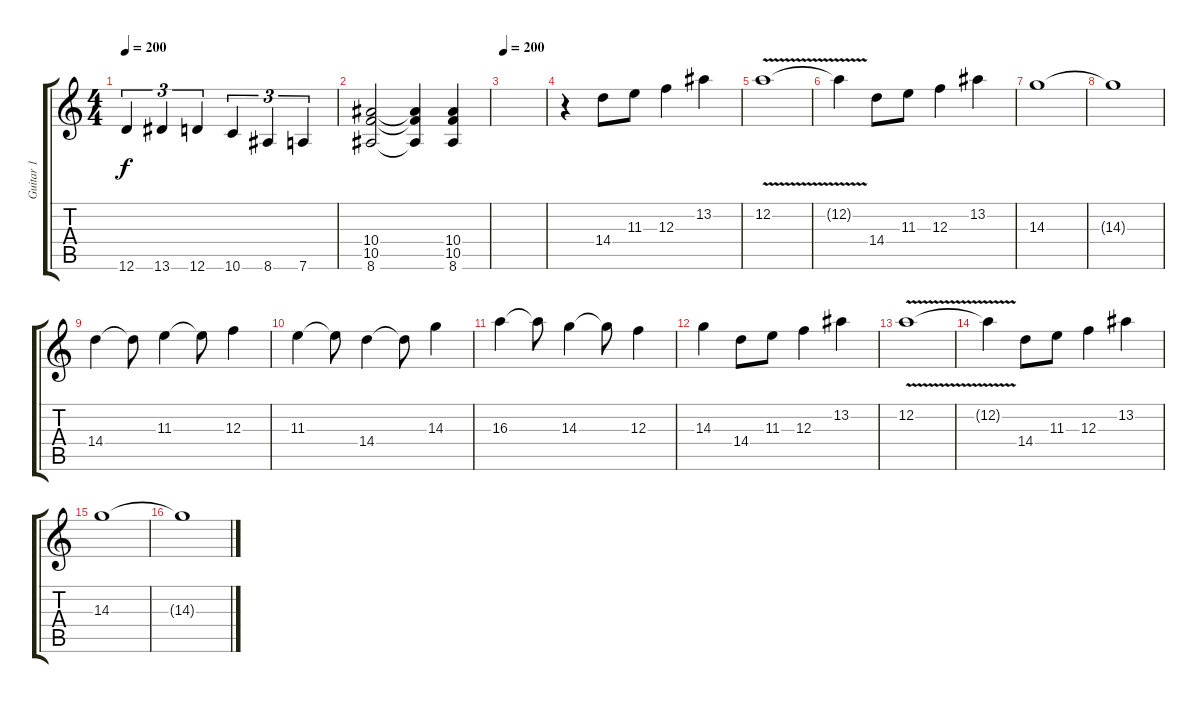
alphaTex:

\track ("Guitar 1" "Guitar 1") {instrument distortionguitar}
\staff {score tabs}
\tuning (D4 A3 F3 C3 G2 D2) {hide}
\ts (4 4)
\tempo 200
\clef g2
\ks c
12.6.4{tu (3 2) dy f} 13.6.4{tu (3 2)} 12.6.4{tu (3 2)} 10.6.4{tu (3 2)} 8.6.4{tu (3 2)} 7.6.4{tu (3 2)} |
(10.4 10.5 8.6).2 (10.4{t} 10.5{t} 8.6{t}).4 (10.4 10.5 8.6).4 |
\tempo 200
|
r.4 14.4.8 11.3.8 12.3.4 13.2.4 |
12.2{v}.1 |
12.2{t}.4 14.4.8 11.3.8 12.3.4 13.2.4 |
14.3.1 |
14.3{t}.1 |
14.4.4 14.4{t}.8 11.3.4 11.3{t}.8 12.3.4 |
11.3.4 11.3{t}.8 14.4.4 14.4{t}.8 14.3.4 |
16.3.4 16.3{t}.8 14.3.4 14.3{t}.8 12.3.4 |
14.3.4 14.4.8 11.3.8 12.3.4 13.2.4 |
12.2{v}.1 |
12.2{t}.4 14.4.8 11.3.8 12.3.4 13.2.4 |
14.3.1 |
14.3{t}.1
